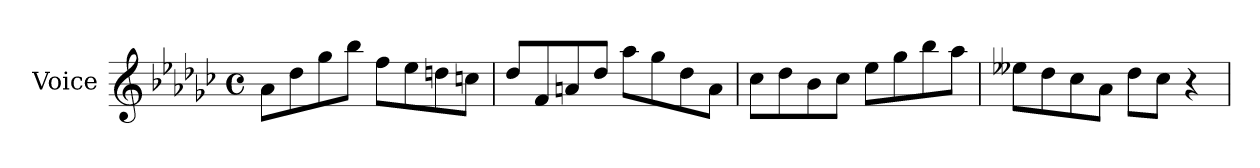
**kern
*part1
*staff1
*I"Voice
*I'Voice
*clefG2
*k[b-e-a-d-g-c-]
*M4/4
*met(c)
=1
8a-\L
8dd-\
8gg-\
8bb-\J
8ff\L
8ee-\
8ddn\
8ccn\J
=2
8dd-/L
8f/
8an/
8dd-/J
8aa-\L
8gg-\
8dd-\
8a\J
=3
8cc-\L
8dd-\
8b-\
8cc-\J
8ee-\L
8gg-\
8bb-\
8aa-\J
=4
8ee--X\L
8dd-\
8cc-\
8a-\J
8dd-\L
8cc-\J
4r
=
*-
